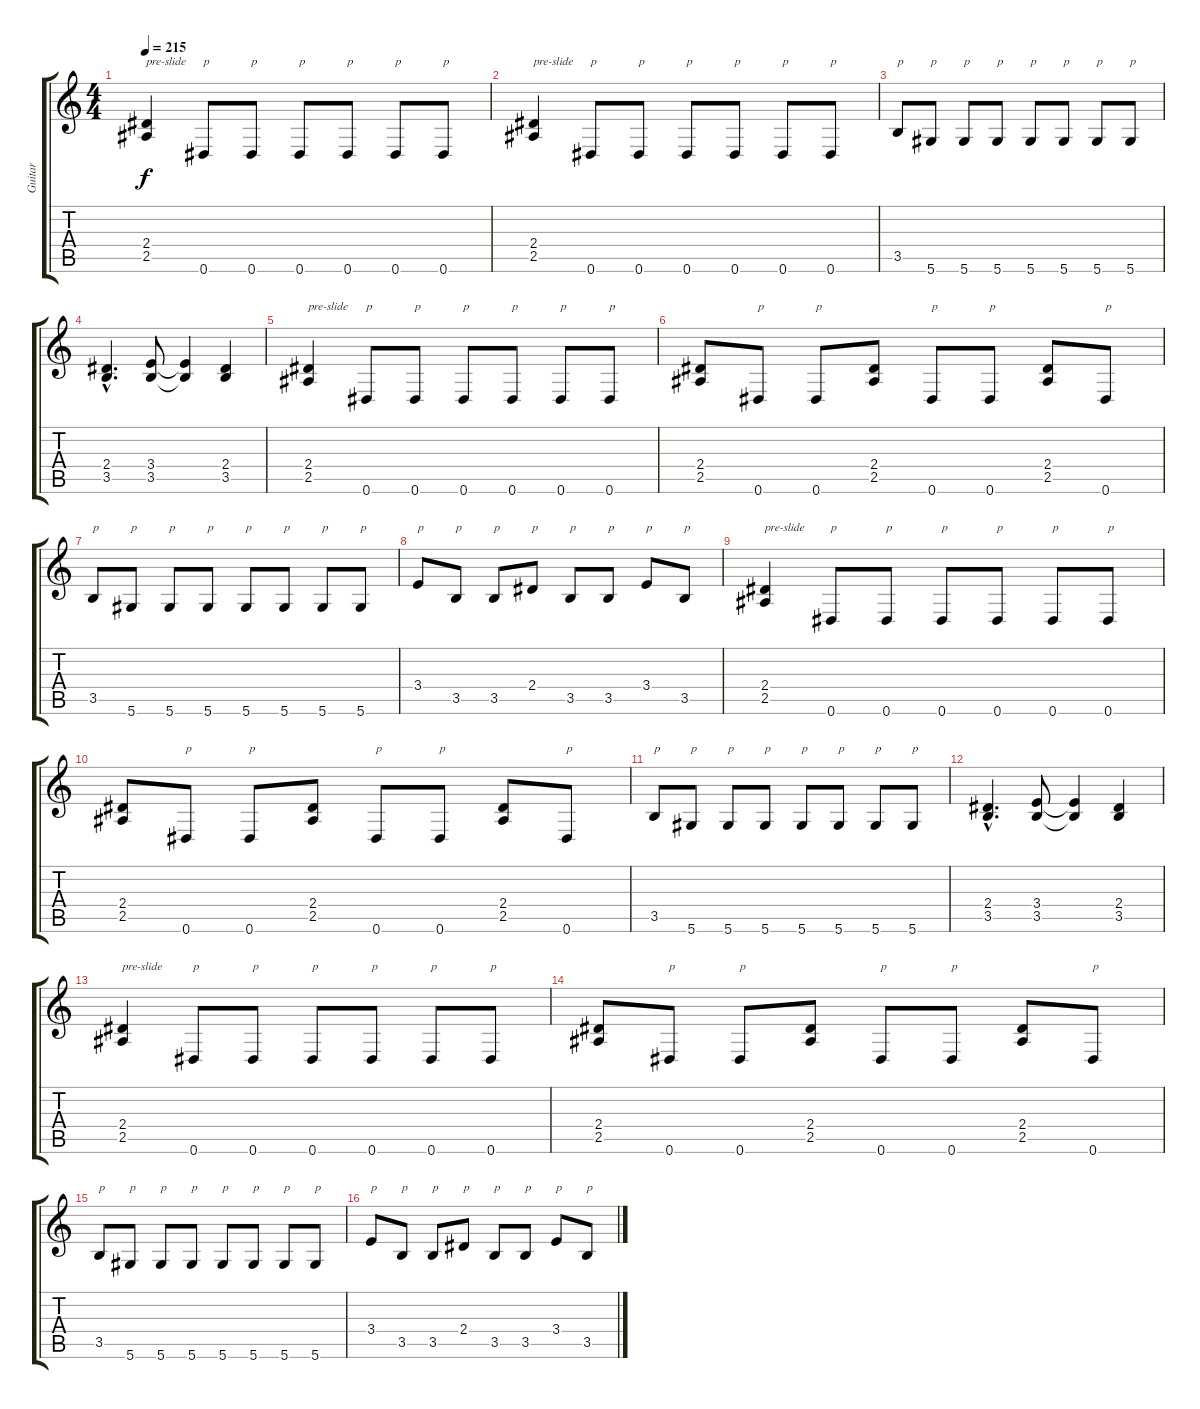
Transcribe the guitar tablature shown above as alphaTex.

\track ("Guitar" "Guitar") {instrument distortionguitar}
\staff {score tabs}
\tuning (Eb4 Bb3 Gb3 Db3 Ab2 Eb2) {hide}
\ts (4 4)
\tempo 215
\clef g2
\ks c
(2.4 2.5).4{txt "pre-slide" dy f} 0.6.8{txt "p"} 0.6.8{txt "p"} 0.6.8{txt "p"} 0.6.8{txt "p"} 0.6.8{txt "p"} 0.6.8{txt "p"} |
(2.4 2.5).4{txt "pre-slide"} 0.6.8{txt "p"} 0.6.8{txt "p"} 0.6.8{txt "p"} 0.6.8{txt "p"} 0.6.8{txt "p"} 0.6.8{txt "p"} |
3.5.8{txt "p"} 5.6.8{txt "p"} 5.6.8{txt "p"} 5.6.8{txt "p"} 5.6.8{txt "p"} 5.6.8{txt "p"} 5.6.8{txt "p"} 5.6.8{txt "p"} |
(2.4{hac} 3.5{hac}).4{d} (3.4 3.5).8 (3.4{t} 3.5{t}).4 (2.4 3.5).4 |
(2.4 2.5).4{txt "pre-slide"} 0.6.8{txt "p"} 0.6.8{txt "p"} 0.6.8{txt "p"} 0.6.8{txt "p"} 0.6.8{txt "p"} 0.6.8{txt "p"} |
(2.4 2.5).8 0.6.8{txt "p"} 0.6.8{txt "p"} (2.4 2.5).8 0.6.8{txt "p"} 0.6.8{txt "p"} (2.4 2.5).8 0.6.8{txt "p"} |
3.5.8{txt "p"} 5.6.8{txt "p"} 5.6.8{txt "p"} 5.6.8{txt "p"} 5.6.8{txt "p"} 5.6.8{txt "p"} 5.6.8{txt "p"} 5.6.8{txt "p"} |
3.4.8{txt "p"} 3.5.8{txt "p"} 3.5.8{txt "p"} 2.4.8{txt "p"} 3.5.8{txt "p"} 3.5.8{txt "p"} 3.4.8{txt "p"} 3.5.8{txt "p"} |
(2.4 2.5).4{txt "pre-slide"} 0.6.8{txt "p"} 0.6.8{txt "p"} 0.6.8{txt "p"} 0.6.8{txt "p"} 0.6.8{txt "p"} 0.6.8{txt "p"} |
(2.4 2.5).8 0.6.8{txt "p"} 0.6.8{txt "p"} (2.4 2.5).8 0.6.8{txt "p"} 0.6.8{txt "p"} (2.4 2.5).8 0.6.8{txt "p"} |
3.5.8{txt "p"} 5.6.8{txt "p"} 5.6.8{txt "p"} 5.6.8{txt "p"} 5.6.8{txt "p"} 5.6.8{txt "p"} 5.6.8{txt "p"} 5.6.8{txt "p"} |
(2.4{hac} 3.5{hac}).4{d} (3.4 3.5).8 (3.4{t} 3.5{t}).4 (2.4 3.5).4 |
(2.4 2.5).4{txt "pre-slide"} 0.6.8{txt "p"} 0.6.8{txt "p"} 0.6.8{txt "p"} 0.6.8{txt "p"} 0.6.8{txt "p"} 0.6.8{txt "p"} |
(2.4 2.5).8 0.6.8{txt "p"} 0.6.8{txt "p"} (2.4 2.5).8 0.6.8{txt "p"} 0.6.8{txt "p"} (2.4 2.5).8 0.6.8{txt "p"} |
3.5.8{txt "p"} 5.6.8{txt "p"} 5.6.8{txt "p"} 5.6.8{txt "p"} 5.6.8{txt "p"} 5.6.8{txt "p"} 5.6.8{txt "p"} 5.6.8{txt "p"} |
3.4.8{txt "p"} 3.5.8{txt "p"} 3.5.8{txt "p"} 2.4.8{txt "p"} 3.5.8{txt "p"} 3.5.8{txt "p"} 3.4.8{txt "p"} 3.5.8{txt "p"}
